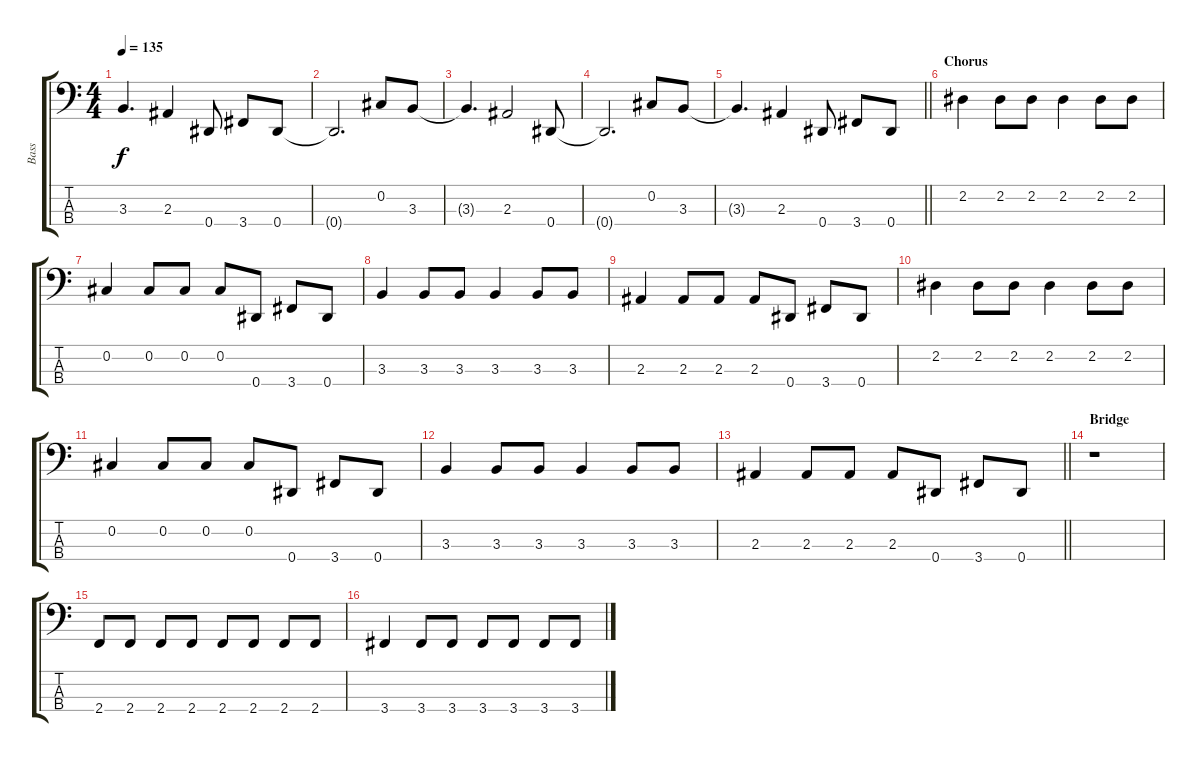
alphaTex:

\track ("Bass" "Bass") {instrument electricbassfinger}
\staff {score tabs}
\tuning (Gb2 Db2 Ab1 Eb1) {hide}
\ts (4 4)
\tempo 135
\clef f4
\ks c
3.3{t}.4{d dy f} 2.3.4 0.4.8 3.4.8 0.4.8 |
0.4{t}.2{d} 0.2.8 3.3.8 |
3.3{t}.4{d} 2.3.2 0.4.8 |
0.4{t}.2{d} 0.2.8 3.3.8 |
\barLineRight lightlight
3.3{t}.4{d} 2.3.4 0.4.8 3.4.8 0.4.8 |
\section ("" "Chorus")
2.2.4 2.2.8 2.2.8 2.2.4 2.2.8 2.2.8 |
0.2.4 0.2.8 0.2.8 0.2.8 0.4.8 3.4.8 0.4.8 |
3.3.4 3.3.8 3.3.8 3.3.4 3.3.8 3.3.8 |
2.3.4 2.3.8 2.3.8 2.3.8 0.4.8 3.4.8 0.4.8 |
2.2.4 2.2.8 2.2.8 2.2.4 2.2.8 2.2.8 |
0.2.4 0.2.8 0.2.8 0.2.8 0.4.8 3.4.8 0.4.8 |
3.3.4 3.3.8 3.3.8 3.3.4 3.3.8 3.3.8 |
\barLineRight lightlight
2.3.4 2.3.8 2.3.8 2.3.8 0.4.8 3.4.8 0.4.8 |
\section ("" "Bridge")
r.1 |
2.4.8 2.4.8 2.4.8 2.4.8 2.4.8 2.4.8 2.4.8 2.4.8 |
3.4.4 3.4.8 3.4.8 3.4.8 3.4.8 3.4.8 3.4.8
